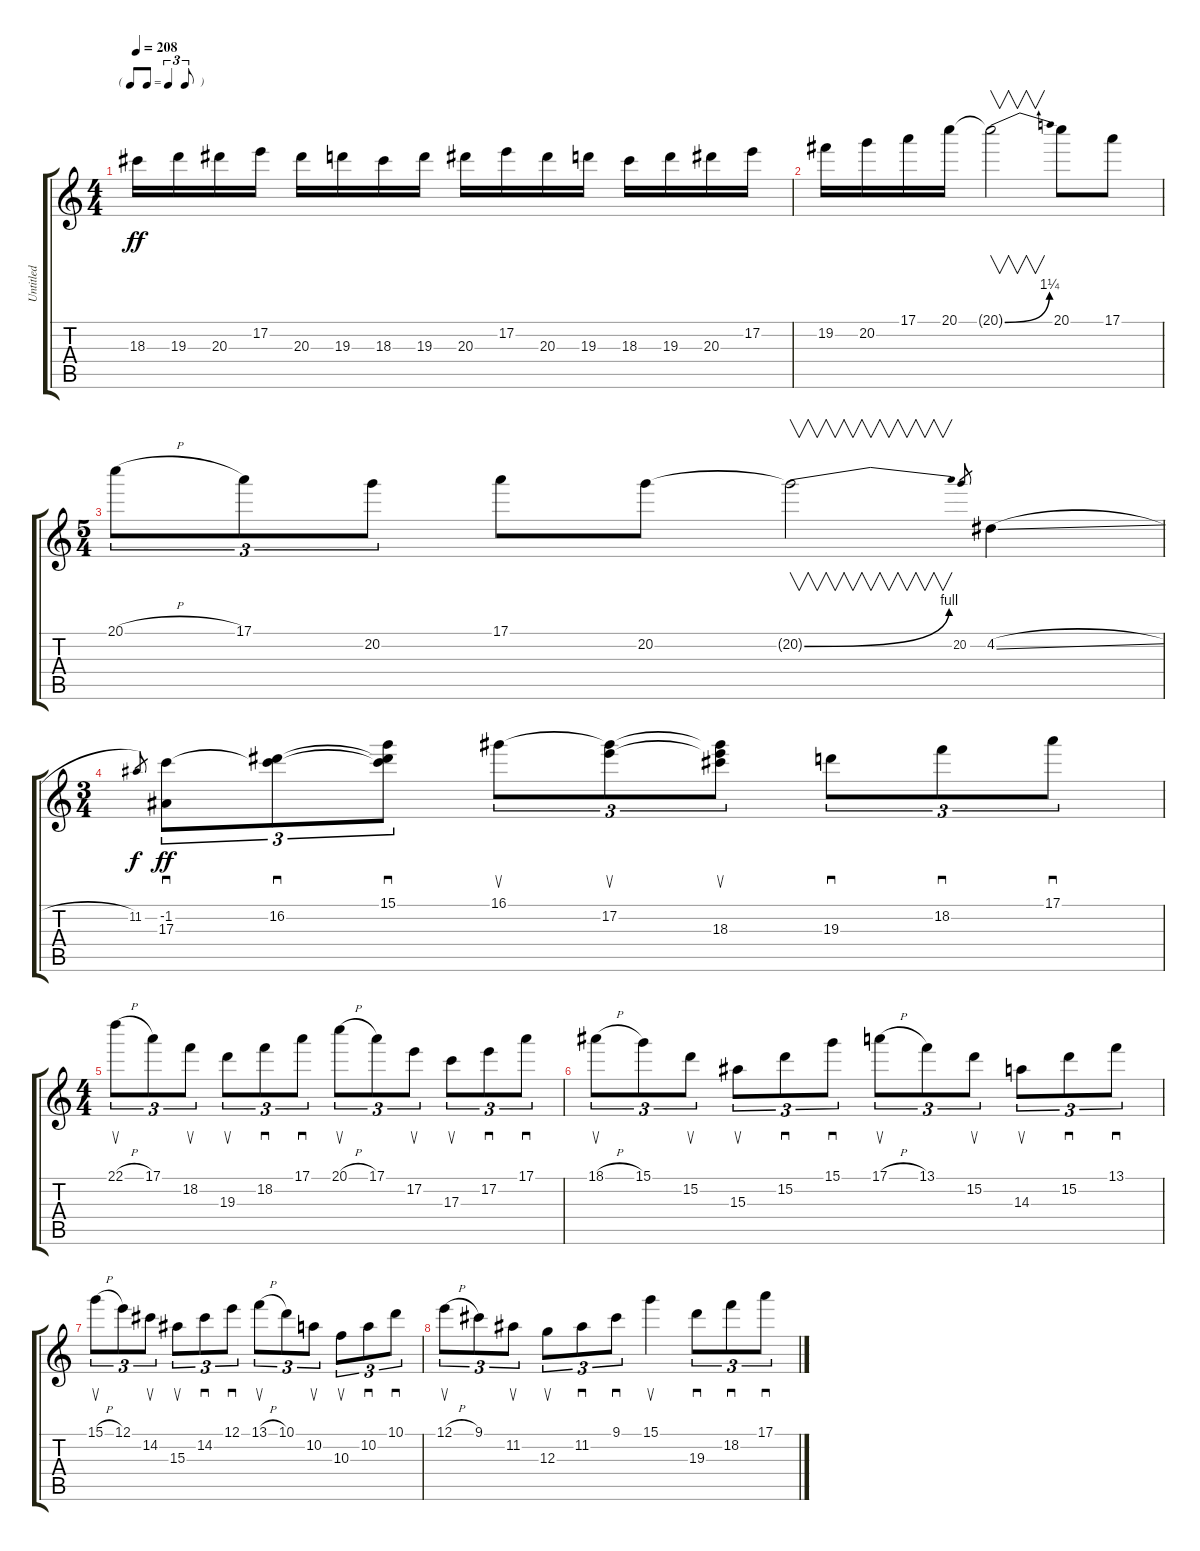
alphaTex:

\track ("Untitled" "Untitled") {instrument overdrivenguitar}
\staff {score tabs}
\tuning (E4 B3 G3 D3 A2 E2) {hide}
\ts (4 4)
\tf triplet8th
\tempo 208
\clef g2
\ks c
18.3.16{dy ff} 19.3.16 20.3.16 17.2.16 20.3.16 19.3.16 18.3.16 19.3.16 20.3.16 17.2.16 20.3.16 19.3.16 18.3.16 19.3.16 20.3.16 17.2.16 |
19.2.16 20.2.16 17.1.16 20.1.16 20.1{be (bend 0 0 60 5) t}.2{v} 20.1.8 17.1.8 |
\ts (5 4)
20.1{h}.8{tu (3 2)} 17.1.8{tu (3 2)} 20.2.8{tu (3 2)} 17.1.8 20.2.8 20.2{be (bend 0 0 60 4) t}.2{v} 20.2.8{gr} 4.2{sl}.4 |
\ts (3 4)
11.2.8{gr dy f} (-1.2 17.3).8{sd tu (3 2) dy ff} (16.2 17.3{t}).8{sd tu (3 2)} (15.1 16.2{t} 17.3{t}).8{sd tu (3 2)} 16.1.8{su tu (3 2)} (16.1{t} 17.2).8{su tu (3 2)} (16.1{t} 17.2{t} 18.3).8{su tu (3 2)} 19.3.8{sd tu (3 2)} 18.2.8{sd tu (3 2)} 17.1.8{sd tu (3 2)} |
\ts (4 4)
22.1{h}.8{su tu (3 2)} 17.1.8{tu (3 2)} 18.2.8{su tu (3 2)} 19.3.8{su tu (3 2)} 18.2.8{sd tu (3 2)} 17.1.8{sd tu (3 2)} 20.1{h}.8{su tu (3 2)} 17.1.8{tu (3 2)} 17.2.8{su tu (3 2)} 17.3.8{su tu (3 2)} 17.2.8{sd tu (3 2)} 17.1.8{sd tu (3 2)} |
18.1{h}.8{su tu (3 2)} 15.1.8{tu (3 2)} 15.2.8{su tu (3 2)} 15.3.8{su tu (3 2)} 15.2.8{sd tu (3 2)} 15.1.8{sd tu (3 2)} 17.1{h}.8{su tu (3 2)} 13.1.8{tu (3 2)} 15.2.8{su tu (3 2)} 14.3.8{su tu (3 2)} 15.2.8{sd tu (3 2)} 13.1.8{sd tu (3 2)} |
15.1{h}.8{su tu (3 2)} 12.1.8{tu (3 2)} 14.2.8{su tu (3 2)} 15.3.8{su tu (3 2)} 14.2.8{sd tu (3 2)} 12.1.8{sd tu (3 2)} 13.1{h}.8{su tu (3 2)} 10.1.8{tu (3 2)} 10.2.8{su tu (3 2)} 10.3.8{su tu (3 2)} 10.2.8{sd tu (3 2)} 10.1.8{sd tu (3 2)} |
12.1{h}.8{su tu (3 2)} 9.1.8{tu (3 2)} 11.2.8{su tu (3 2)} 12.3.8{su tu (3 2)} 11.2.8{sd tu (3 2)} 9.1.8{sd tu (3 2)} 15.1.4{su} 19.3.8{sd tu (3 2)} 18.2.8{sd tu (3 2)} 17.1.8{sd tu (3 2)}
